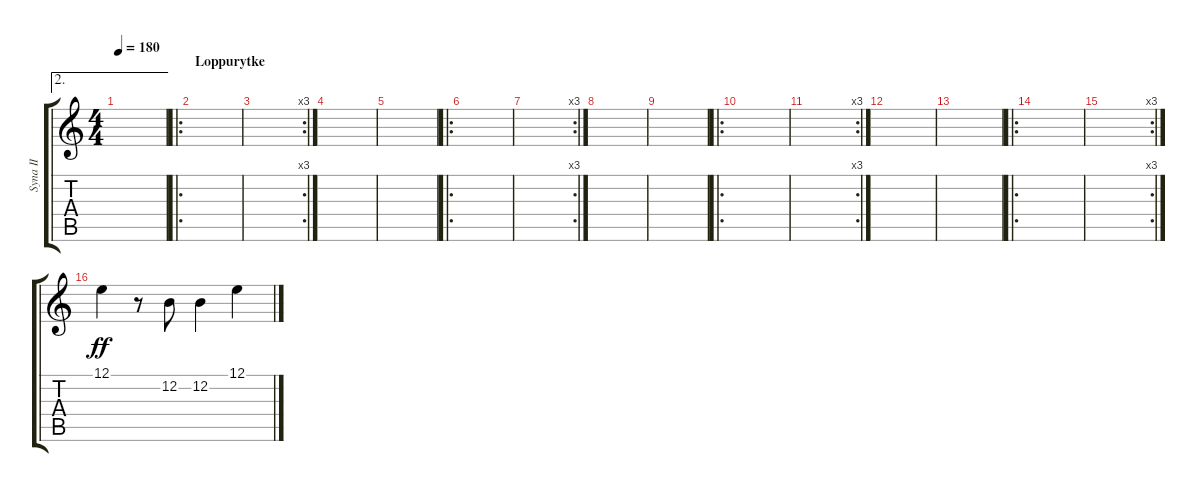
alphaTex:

\track ("Syna II" "Syna II") {instrument accordion}
\staff {score tabs}
\tuning (E4 B3 G3 D3 A2 E2) {hide}
\ae 2
\ts (4 4)
\tempo 180
\clef g2
\ks c
|
\ro
\section ("" "Loppurytke")
|
\rc 3
|
|
|
\ro
|
\rc 3
|
|
|
\ro
|
\rc 3
|
|
|
\ro
|
\rc 3
|
12.1.4{dy ff} r.8 12.2.8 12.2.4 12.1.4
